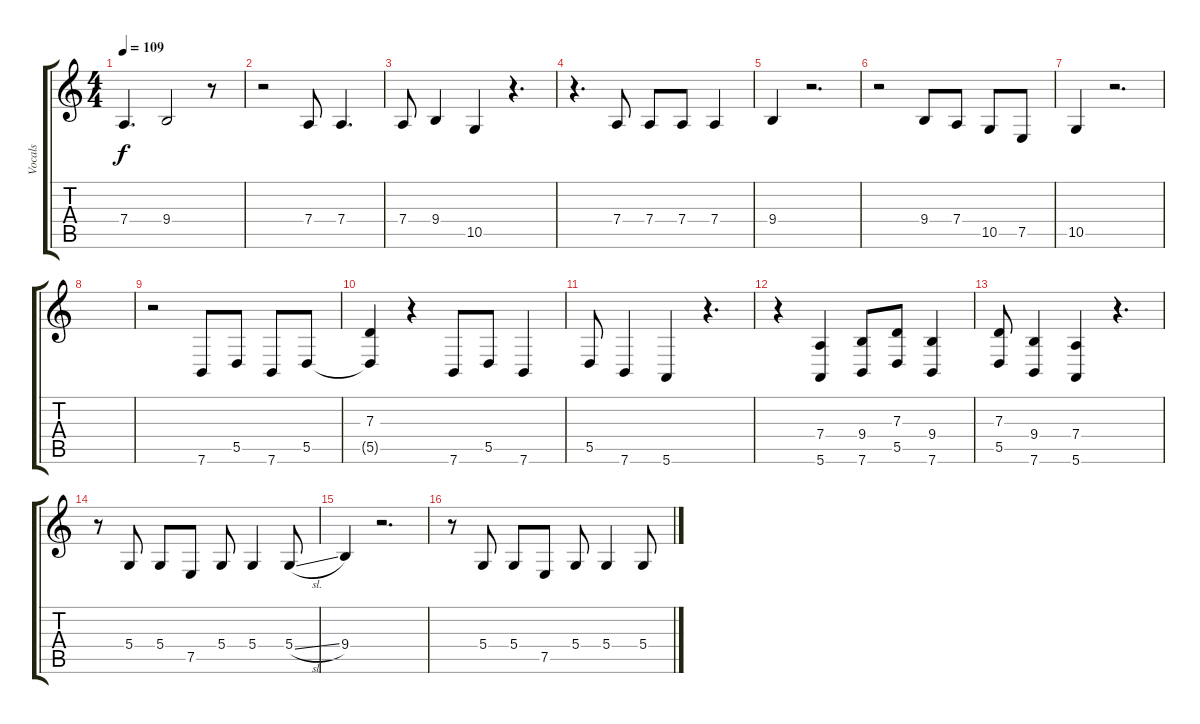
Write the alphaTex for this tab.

\track ("Vocals" "Vocals") {instrument viola}
\staff {score tabs}
\tuning (E4 B3 G3 D3 A2 E2) {hide}
\ts (4 4)
\tempo 109
\clef g2
\ks c
7.4.4{d dy f volume 7} 9.4.2 r.8 |
r.2 7.4.8 7.4.4{d} |
7.4.8 9.4.4 10.5.4 r.4{d} |
r.4{d} 7.4.8 7.4.8 7.4.8 7.4.4 |
9.4.4 r.2{d} |
r.2 9.4.8 7.4.8 10.5.8 7.5.8 |
10.5.4 r.2{d} |
|
r.2 7.6.8 5.5.8 7.6.8 5.5.8 |
(7.3 5.5{t}).4 r.4 7.6.8 5.5.8 7.6.4 |
5.5.8 7.6.4 5.6.4 r.4{d} |
r.4 (7.4 5.6).4 (9.4 7.6).8 (7.3 5.5).8 (9.4 7.6).4 |
(7.3 5.5).8 (9.4 7.6).4 (7.4 5.6).4 r.4{d} |
r.8 5.4.8 5.4.8 7.5.8 5.4.8 5.4.4 5.4{sl}.8 |
9.4.4{volume 9} r.2{d} |
r.8 5.4.8 5.4.8 7.5.8 5.4.8 5.4.4 5.4{sl}.8
